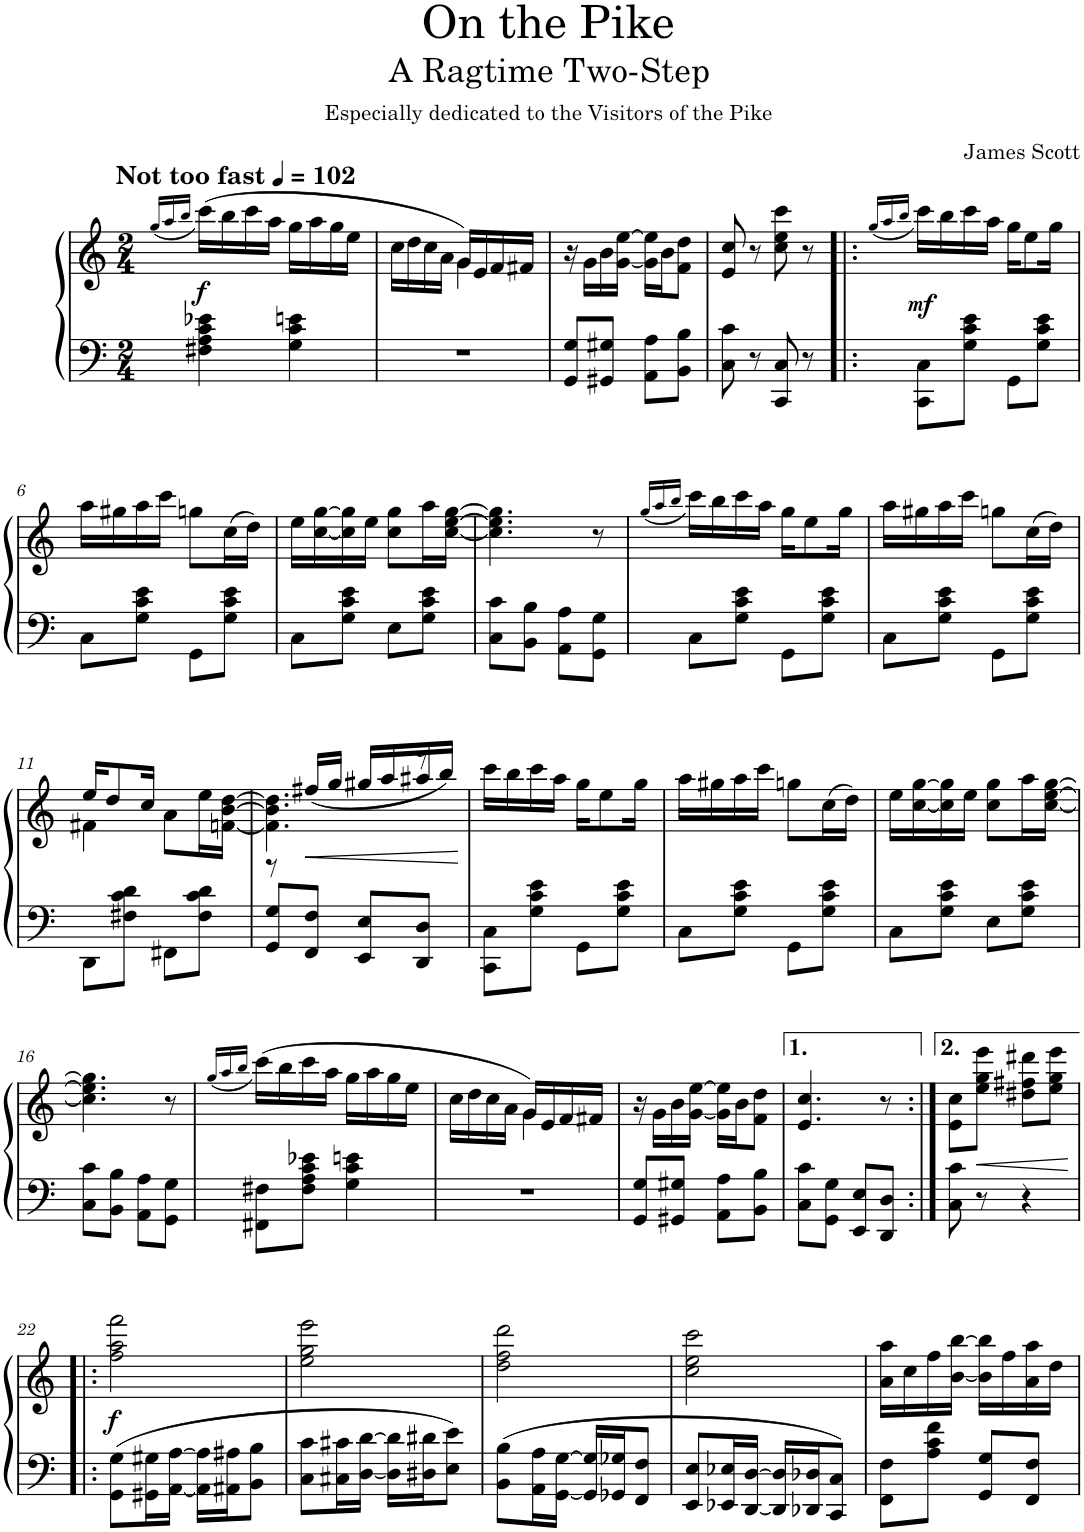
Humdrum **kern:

**kern	**kern	**dynam
*part1	*part1	*part1
*staff2	*staff1	*staff1/2
*I"Piano	*	*
*I'Pno.	*	*
*clefF4	*clefG2	*
*k[]	*k[]	*
*M2/4	*M2/4	*
*MM102	*MM102	*
=1	=1	=1
.	(16qgg/LL	.
.	16qaa/	.
.	16qbb/JJ	.
!	!LO:TX:a:B:t=Not too fast	!
!	!	!LO:DY:b
4F#X\ 4A\ 4c\ 4e-X\	(16ccc\LL)	f
.	16bb\	.
.	16ccc\	.
.	16aa\JJ	.
4G\ 4c\ 4en\	16gg\LL	.
.	16aa\	.
.	16gg\	.
.	16ee\JJ	.
=2	=2	=2
*	*^	*
2r	16cc\LL	4ryy	.
.	16dd\	.	.
.	16cc\	.	.
.	16a\JJ	.	.
.	16g/LL)	4g\	.
.	16e/	.	.
.	16f/	.	.
.	16f#X/JJ	.	.
*	*v	*v	*
=3	=3	=3
8GG/ 8G/L	16r	.
.	16g\LL	.
8GG#X/ 8G#X/J	16b\	.
.	[16g\ [16ee\JJ	.
8AA\ 8A\L	16g\] 16ee\]LL	.
.	16b\J	.
8BB\ 8B\J	8f\ 8dd\J	.
=4	=4	=4
8C\ 8c\	8e/ 8cc/	.
8r	8r	.
8CC/ 8C/	8cc\ 8ee\ 8ccc\	.
8r	8r	.
=5!|:	=5!|:	=5!|:
.	(16qgg/LL	.
.	16qaa/	.
.	16qbb/JJ	.
!	!	!LO:DY:b
8CC\ 8C\L	16ccc\LL)	mf
.	16bb\	.
8G\ 8c\ 8e\J	16ccc\	.
.	16aa\JJ	.
8GG\L	16gg\KL	.
.	8ee\	.
8G\ 8c\ 8e\J	.	.
.	16gg\Jk	.
!!LO:LB:g=z
=6	=6	=6
8C\L	16aa\LL	.
.	16gg#X\	.
8G\ 8c\ 8e\J	16aa\	.
.	16ccc\JJ	.
8GG\L	8ggn\L	.
8G\ 8c\ 8e\J	(16cc\L	.
.	16dd\JJ)	.
=7	=7	=7
8C\L	16ee\LL	.
.	[16cc\ [16gg\	.
8G\ 8c\ 8e\J	16cc\] 16gg\]	.
.	16ee\JJ	.
8E\L	8cc\ 8gg\L	.
8G\ 8c\ 8e\J	16aa\L	.
.	[16cc\ [16ee\ [16gg\JJ	.
=8	=8	=8
8C\ 8c\L	4.cc\] 4.ee\] 4.gg\]	.
8BB\ 8B\J	.	.
8AA\ 8A\L	.	.
8GG\ 8G\J	8r	.
=9	=9	=9
.	(16qgg/LL	.
.	16qaa/	.
.	16qbb/JJ	.
8C\L	16ccc\LL)	.
.	16bb\	.
8G\ 8c\ 8e\J	16ccc\	.
.	16aa\JJ	.
8GG\L	16gg\KL	.
.	8ee\	.
8G\ 8c\ 8e\J	.	.
.	16gg\Jk	.
=10	=10	=10
8C\L	16aa\LL	.
.	16gg#X\	.
8G\ 8c\ 8e\J	16aa\	.
.	16ccc\JJ	.
8GG\L	8ggn\L	.
8G\ 8c\ 8e\J	(16cc\L	.
.	16dd\JJ)	.
!!LO:LB:g=z
=11	=11	=11
*	*^	*
8DD\L	16ee/KL	4f#X\	.
.	8dd/	.	.
8F#X\ 8c\ 8d\J	.	.	.
.	16cc/Jk	.	.
8FF#X\L	8a\L	4ryy	.
8F#\ 8c\ 8d\J	16ee\L	.	.
.	[16fn\ [>16b\ [>16dd\JJ	.	.
=12	=12	=12	=12
8GG/ 8G/L	4.f\] 4.b\] 4.dd\]	8r	.
!	!	!	!LO:HP:b
8FF/ 8F/J	.	(16ff#X/LL	<
.	.	16gg/JJ	.
8EE/ 8E/L	.	16gg#X/LL	.
.	.	16aa/	.
8DD/ 8D/J	8r	16aa#X/	.
.	.	16bb/JJ)	.
*	*v	*v	*
=13	=13	=13
8CC\ 8C\L	16ccc\LL	.
.	16bb\	.
8G\ 8c\ 8e\J	16ccc\	.
.	16aa\JJ	.
8GG\L	16gg\KL	.
.	8ee\	.
8G\ 8c\ 8e\J	.	.
.	16gg\Jk	.
=14	=14	=14
8C\L	16aa\LL	.
.	16gg#X\	.
8G\ 8c\ 8e\J	16aa\	.
.	16ccc\JJ	.
8GG\L	8ggn\L	.
8G\ 8c\ 8e\J	(16cc\L	.
.	16dd\JJ)	.
=15	=15	=15
8C\L	16ee\LL	.
.	[16cc\ [16gg\	.
8G\ 8c\ 8e\J	16cc\] 16gg\]	.
.	16ee\JJ	.
8E\L	8cc\ 8gg\L	.
8G\ 8c\ 8e\J	16aa\L	.
.	[16cc\ [16ee\ [16gg\JJ	.
!!LO:LB:g=z
=16	=16	=16
8C\ 8c\L	4.cc\] 4.ee\] 4.gg\]	.
8BB\ 8B\J	.	.
8AA\ 8A\L	.	.
8GG\ 8G\J	8r	.
=17	=17	=17
.	(16qgg/LL	.
.	16qaa/	.
.	16qbb/JJ	.
8FF#X\ 8F#X\L	(16ccc\LL)	.
.	16bb\	.
8F#\ 8A\ 8c\ 8e-X\J	16ccc\	.
.	16aa\JJ	.
4G\ 4c\ 4en\	16gg\LL	.
.	16aa\	.
.	16gg\	.
.	16ee\JJ	.
=18	=18	=18
*	*^	*
2r	16cc\LL	4ryy	.
.	16dd\	.	.
.	16cc\	.	.
.	16a\JJ	.	.
.	16g/LL)	4g\	.
.	16e/	.	.
.	16f/	.	.
.	16f#X/JJ	.	.
*	*v	*v	*
=19	=19	=19
8GG/ 8G/L	16r	.
.	16g\LL	.
8GG#X/ 8G#X/J	16b\	.
.	[16g\ [16ee\JJ	.
8AA\ 8A\L	16g\] 16ee\]LL	.
.	16b\J	.
8BB\ 8B\J	8f\ 8dd\J	.
=20	=20	=20
8C\ 8c\L	4.e/ 4.cc/	.
8GG\ 8G\J	.	.
8EE/ 8E/L	.	.
8DD/ 8D/J	8r	.
=21:|!	=21:|!	=21:|!
8C\ 8c\	8e\ 8cc\L	.
8r	8ee\ 8gg\ 8eee\J	.
4r	8dd#X\ 8ff#X\ 8ddd#X\L	.
.	8ee\ 8gg\ 8eee\J	.
.	.	[
!!LO:LB:g=z
=22!|:	=22!|:	=22!|:
!	!	!LO:DY:b
8GG\ 8G\L	2ff\ 2aa\ 2fff\	f
16GG#X\ 16G#X\L	.	.
[16AA\ [16A\JJ	.	.
16AA\] 16A\]LL	.	.
16AA#X\ 16A#X\J	.	.
8BB\ 8B\J	.	.
=23	=23	=23
8C\ 8c\L	2ee\ 2gg\ 2eee\	.
16C#X\ 16c#X\L	.	.
[16D\ [16d\JJ	.	.
16D\] 16d\]LL	.	.
16D#X\ 16d#X\J	.	.
8E\ 8e\J	.	.
=24	=24	=24
8BB\ 8B\L	2dd\ 2ff\ 2ddd\	.
16AA\ 16A\L	.	.
[16GG\ [16G\JJ	.	.
16GG/] 16G/]LL	.	.
16GG-X/ 16G-X/J	.	.
8FF/ 8F/J	.	.
=25	=25	=25
8EE/ 8E/L	2cc\ 2ee\ 2ccc\	.
16EE-X/ 16E-X/L	.	.
[16DD/ [16D/JJ	.	.
16DD/] 16D/]LL	.	.
16DD-X/ 16D-X/J	.	.
8CC/ 8C/J	.	.
=26	=26	=26
8FF\ 8F\L	16a\ 16aa\LL	.
.	16cc\	.
8A\ 8c\ 8f\J	16ff\	.
.	[16b\ [16bb\JJ	.
8GG/ 8G/L	16b\] 16bb\]LL	.
.	16ff\	.
8FF/ 8F/J	16a\ 16aa\	.
.	16dd\JJ	.
=	=	=
*-	*-	*-
